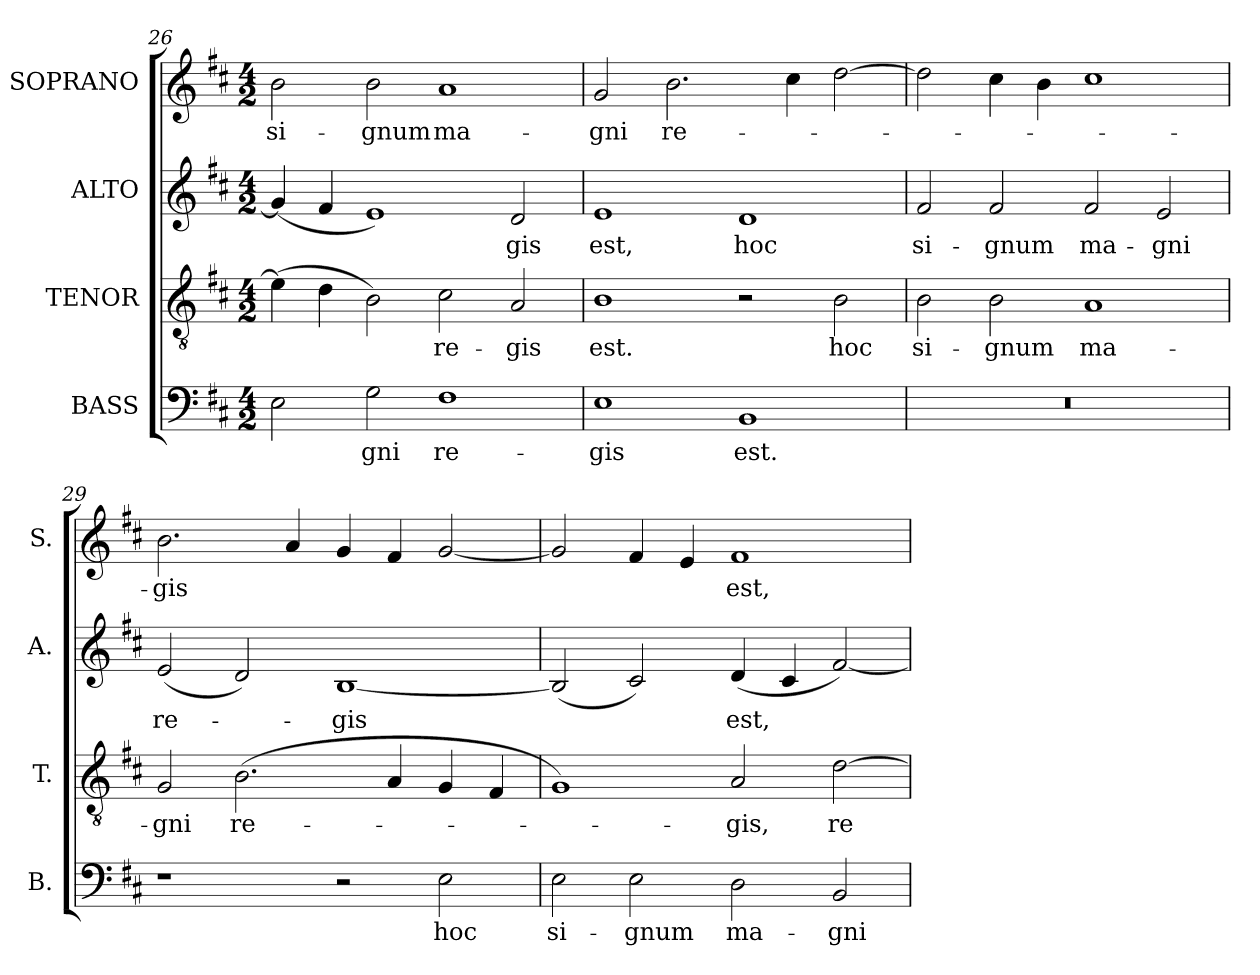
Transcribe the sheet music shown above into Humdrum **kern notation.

**kern	**text	**kern	**text	**kern	**text	**kern	**text
*part4	*part4	*part3	*part3	*part2	*part2	*part1	*part1
*staff4	*staff4	*staff3	*staff3	*staff2	*staff2	*staff1	*staff1
*I"BASS	*	*I"TENOR	*	*I"ALTO	*	*I"SOPRANO	*
*I'B.	*	*I'T.	*	*I'A.	*	*I'S.	*
*clefF4	*	*clefGv2	*	*clefG2	*	*clefG2	*
*	*	*ITrd7c12	*	*	*	*	*
*k[f#c#]	*	*k[f#c#]	*	*k[f#c#]	*	*k[f#c#]	*
*D:	*	*D:	*	*D:	*	*D:	*
*M4/2	*	*M4/2	*	*M4/2	*	*M4/2	*
=26	=26	=26	=26	=26	=26	=26	=26
!	!	!	!	!	!	!	!LO:LY:b:color=#000000
2Ei\	.	(4Ei\]	.	(4gi/]	.	2bi\	si-
.	.	4Di\	.	4f#i/	.	.	.
!	!LO:LY:b:color=#000000	!	!	!	!	!	!
!	!	!	!	!	!	!	!LO:LY:b:color=#000000
2Gi\	-gni	2BBi\)	.	1ei)	.	2bi\	-gnum
!	!LO:LY:b:color=#000000	!	!	!	!	!	!
!	!	!	!LO:LY:b:color=#000000	!	!	!	!
!	!	!	!	!	!	!	!LO:LY:b:color=#000000
1F#i	re-	2C#i\	re-	.	.	1ai	ma-
!	!	!	!LO:LY:b:color=#000000	!	!	!	!
!	!	!	!	!	!LO:LY:b:color=#000000	!	!
.	.	2AAi/	-gis	2di/	-gis	.	.
=27	=27	=27	=27	=27	=27	=27	=27
!	!LO:LY:b:color=#000000	!	!	!	!	!	!
!	!	!	!LO:LY:b:color=#000000	!	!	!	!
!	!	!	!	!	!LO:LY:b:color=#000000	!	!
!	!	!	!	!	!	!	!LO:LY:b:color=#000000
1Ei	-gis	1BBi	est.	1ei	est,	2gi/	-gni
!	!	!	!	!	!	!	!LO:LY:b:color=#000000
.	.	.	.	.	.	2.bi\	re-
!	!LO:LY:b:color=#000000	!	!	!	!	!	!
!	!	!	!	!	!LO:LY:b:color=#000000	!	!
1BBi	est.	2r	.	1di	hoc	.	.
.	.	.	.	.	.	4cc#i\	.
!	!	!	!LO:LY:b:color=#000000	!	!	!	!
.	.	2BBi\	hoc	.	.	[2ddi\	.
=28	=28	=28	=28	=28	=28	=28	=28
!LO:N:vis=1	!	!	!	!	!	!	!
!	!	!	!LO:LY:b:color=#000000	!	!	!	!
!	!	!	!	!	!LO:LY:b:color=#000000	!	!
0r	.	2BBi\	si-	2f#i/	si-	2ddi\]	.
!	!	!	!LO:LY:b:color=#000000	!	!	!	!
!	!	!	!	!	!LO:LY:b:color=#000000	!	!
.	.	2BBi\	-gnum	2f#i/	-gnum	4cc#i\	.
.	.	.	.	.	.	4bi\	.
!	!	!	!LO:LY:b:color=#000000	!	!	!	!
!	!	!	!	!	!LO:LY:b:color=#000000	!	!
.	.	1AAi	ma-	2f#i/	ma-	1cc#i	.
!	!	!	!	!	!LO:LY:b:color=#000000	!	!
.	.	.	.	2ei/	-gni	.	.
=29	=29	=29	=29	=29	=29	=29	=29
!	!	!	!LO:LY:b:color=#000000	!	!	!	!
!	!	!	!	!	!LO:LY:b:color=#000000	!	!
!	!	!	!	!	!	!	!LO:LY:b:color=#000000
1r	.	2GGi/	-gni	(2ei/	re-	2.bi\	-gis
!	!	!	!LO:LY:b:color=#000000	!	!	!	!
.	.	(2.BBi\	re-	2di/)	.	.	.
.	.	.	.	.	.	4ai/	.
!	!	!	!	!	!LO:LY:b:color=#000000	!	!
2r	.	.	.	[1Bi	-gis	4gi/	.
.	.	4AAi/	.	.	.	4f#i/	.
!	!LO:LY:b:color=#000000	!	!	!	!	!	!
2Ei\	hoc	4GGi/	.	.	.	[2gi/	.
.	.	4FF#i/	.	.	.	.	.
=30	=30	=30	=30	=30	=30	=30	=30
!	!LO:LY:b:color=#000000	!	!	!	!	!	!
2Ei\	si-	1GGi)	.	(2Bi/]	.	2gi/]	.
!	!LO:LY:b:color=#000000	!	!	!	!	!	!
2Ei\	-gnum	.	.	2c#i/)	.	4f#i/	.
.	.	.	.	.	.	4ei/	.
!	!LO:LY:b:color=#000000	!	!	!	!	!	!
!	!	!	!LO:LY:b:color=#000000	!	!	!	!
!	!	!	!	!	!LO:LY:b:color=#000000	!	!
!	!	!	!	!	!	!	!LO:LY:b:color=#000000
2Di\	ma-	2AAi/	-gis,	(4di/	est,	1f#i	est,
.	.	.	.	4c#i/	.	.	.
!	!LO:LY:b:color=#000000	!	!	!	!	!	!
!	!	!	!LO:LY:b:color=#000000	!	!	!	!
2BBi/	-gni	[2Di\	re-	[2f#i/)	.	.	.
=	=	=	=	=	=	=	=
*-	*-	*-	*-	*-	*-	*-	*-
